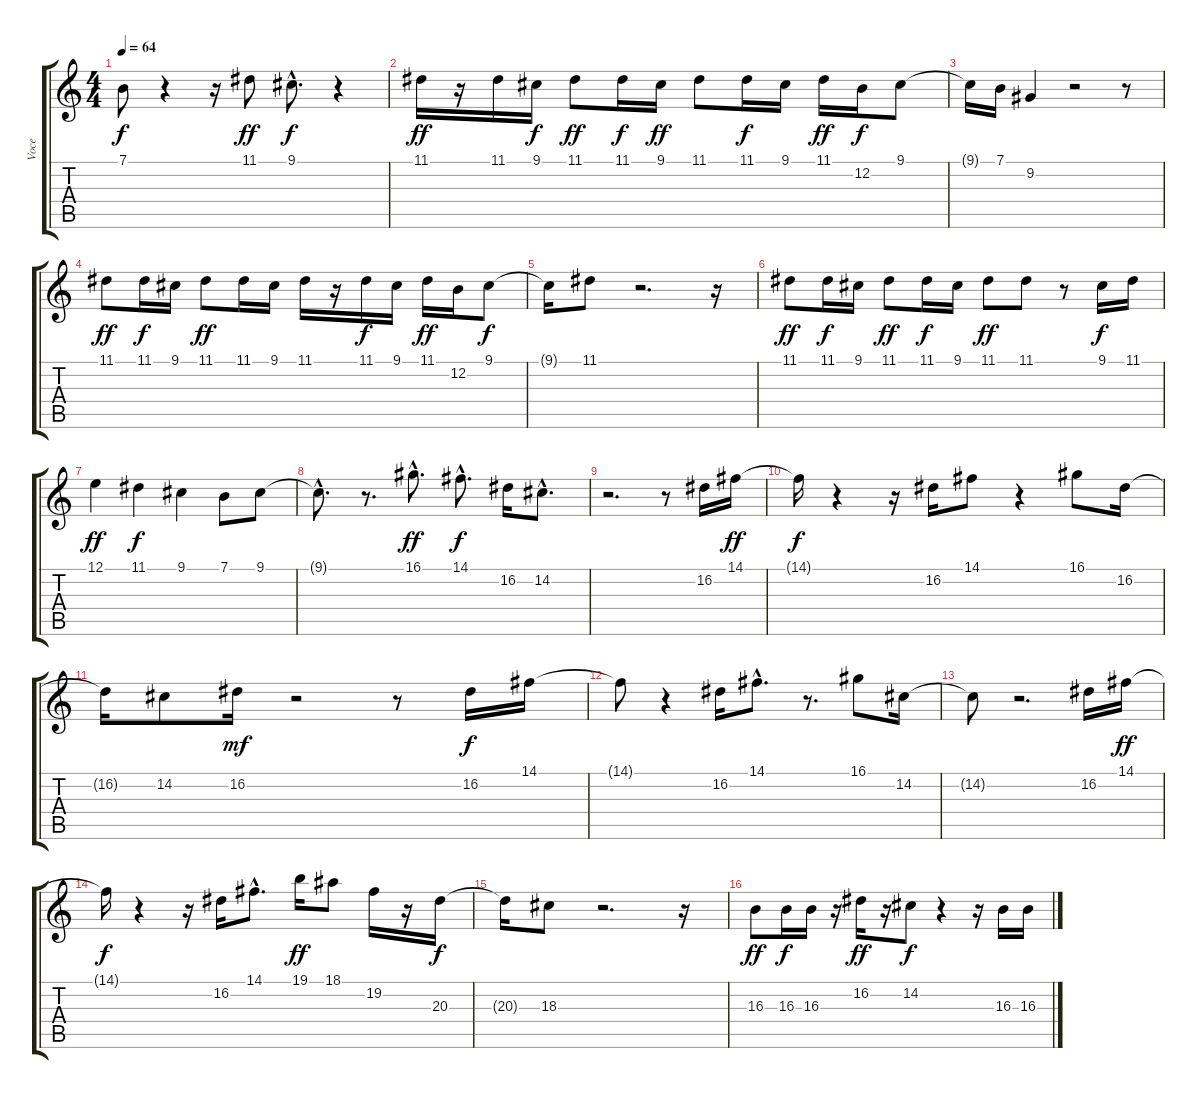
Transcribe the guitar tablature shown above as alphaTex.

\track ("Voce" "Voce") {instrument synthbrass1}
\staff {score tabs}
\tuning (E4 B3 G3 D3 A2 E2) {hide}
\ts (4 4)
\tempo 64
\clef g2
\ks c
7.1{t}.8{dy f} r.4 r.16 11.1.8{dy ff} 9.1{hac}.8{d dy f} r.4 |
11.1.16{dy ff} r.16 11.1.16 9.1.16{dy f} 11.1.8{dy ff} 11.1.16{dy f} 9.1.16{dy ff} 11.1.8 11.1.16{dy f} 9.1.16 11.1.16{dy ff} 12.2.16{dy f} 9.1.8 |
9.1{t}.16 7.1.16 9.2.4 r.2 r.8 |
11.1.8{dy ff} 11.1.16{dy f} 9.1.16 11.1.8{dy ff} 11.1.16 9.1.16 11.1.16 r.16 11.1.16{dy f} 9.1.16 11.1.16{dy ff} 12.2.16 9.1.8{dy f} |
9.1{t}.16 11.1.8 r.2{d} r.16 |
11.1.8{dy ff} 11.1.16{dy f} 9.1.16 11.1.8{dy ff} 11.1.16{dy f} 9.1.16 11.1.8{dy ff} 11.1.8 r.8 9.1.16{dy f} 11.1.16 |
12.1.4{dy ff} 11.1.4{dy f} 9.1.4 7.1.8 9.1.8 |
9.1{hac t}.8{d} r.8{d} 16.1{hac}.8{d dy ff} 14.1{hac}.8{d dy f} 16.2.16 14.2{hac}.8{d} |
r.2{d} r.8 16.2.16 14.1.16{dy ff} |
14.1{t}.16{dy f} r.4 r.16 16.2.16 14.1.8 r.4 16.1.8 16.2.16 |
16.2{t}.16 14.2.8 16.2.16{dy mf} r.2 r.8 16.2.16{dy f} 14.1.16 |
14.1{t}.8 r.4 16.2.16 14.1{hac}.8{d} r.8{d} 16.1.8 14.2.16 |
14.2{t}.8 r.2{d} 16.2.16 14.1.16{dy ff} |
14.1{t}.16{dy f} r.4 r.16 16.2.16 14.1{hac}.8{d} 19.1.16{dy ff} 18.1.8 19.2.16 r.16 20.3.16{dy f} |
20.3{t}.16 18.3.8 r.2{d} r.16 |
16.3.8{dy ff} 16.3.16{dy f} 16.3.16 r.16 16.2.16{dy ff} r.16 14.2.8{dy f} r.4 r.16 16.3.16 16.3.16
